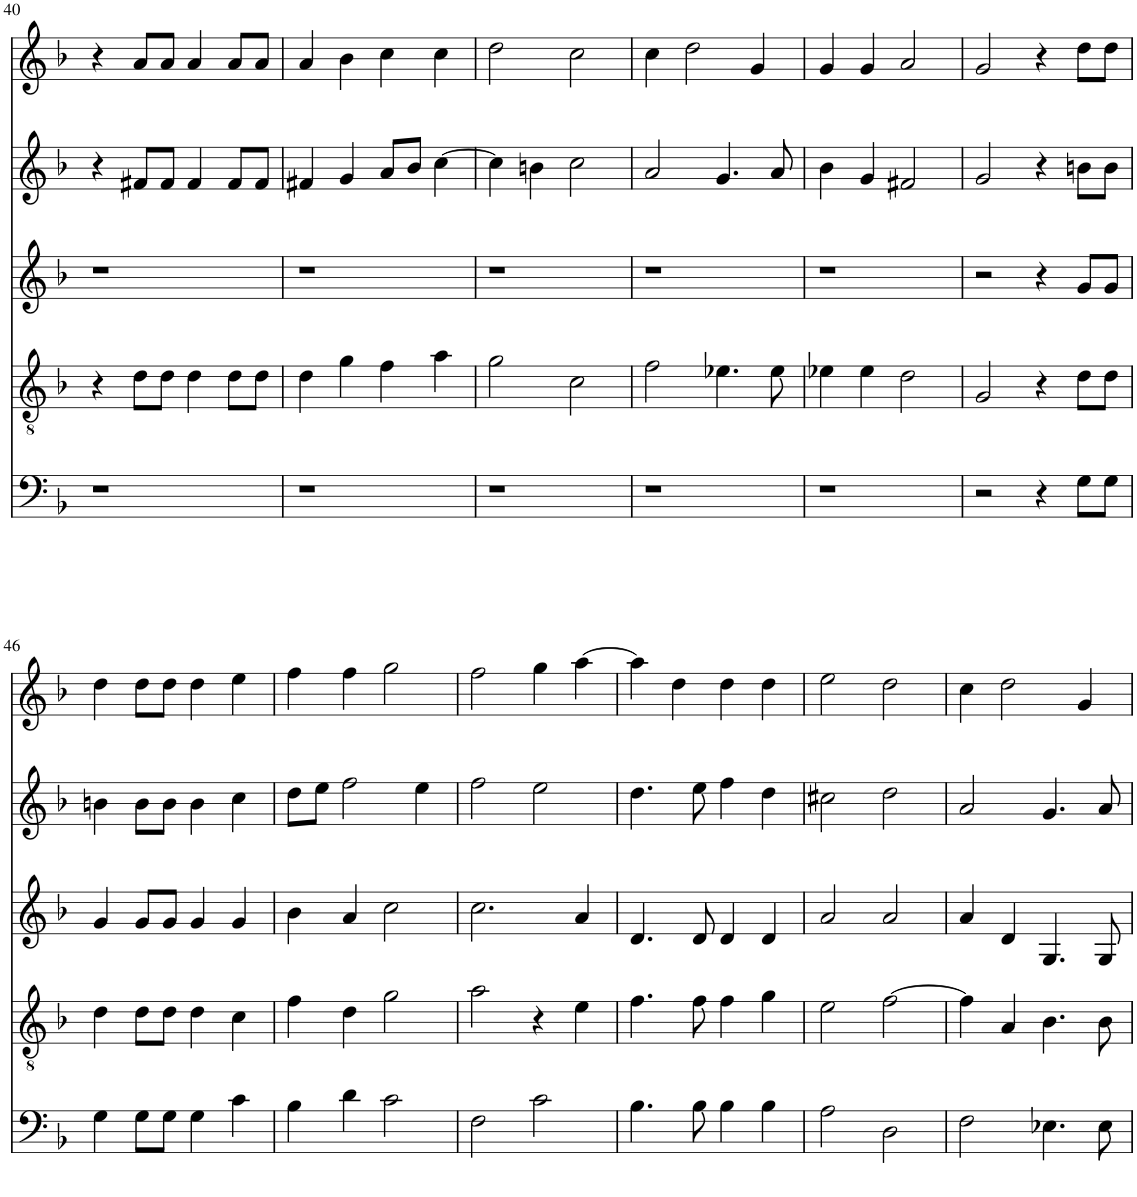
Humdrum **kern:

**kern	**kern	**kern	**kern	**kern
*part5	*part4	*part3	*part2	*part1
*staff5	*staff4	*staff3	*staff2	*staff1
*I"vox	*I"vox	*I"vox	*I"vox	*I"vox
!!LO:PB:g=z
*clefF4	*clefGv2	*clefG2	*clefG2	*clefG2
*k[b-]	*k[b-]	*k[b-]	*k[b-]	*k[b-]
*M4/4	*M4/4	*M4/4	*M4/4	*M4/4
=40	=40	=40	=40	=40
1r	4r	1r	4r	4r
.	8d\L	.	8f#X/L	8a/L
.	8d\J	.	8f#/J	8a/J
.	4d\	.	4f#/	4a/
.	8d\L	.	8f#/L	8a/L
.	8d\J	.	8f#/J	8a/J
=41	=41	=41	=41	=41
1r	4d\	1r	4f#X/	4a/
.	4g\	.	4g/	4b-\
.	4f\	.	8a/L	4cc\
.	.	.	8b-/J	.
.	4a\	.	[4cc\	4cc\
=42	=42	=42	=42	=42
1r	2g\	1r	4cc\]	2dd\
.	.	.	4bn\	.
.	2c\	.	2cc\	2cc\
=43	=43	=43	=43	=43
1r	2f\	1r	2a/	4cc\
.	.	.	.	2dd\
.	4.e-X\	.	4.g/	.
.	.	.	.	4g/
.	8e-\	.	8a/	.
=44	=44	=44	=44	=44
1r	4e-X\	1r	4b-\	4g/
.	4e-\	.	4g/	4g/
.	2d\	.	2f#X/	2a/
=45	=45	=45	=45	=45
2r	2G/	2r	2g/	2g/
4r	4r	4r	4r	4r
8G\L	8d\L	8g/L	8bn\L	8dd\L
8G\J	8d\J	8g/J	8b\J	8dd\J
!!LO:LB:g=z
=46	=46	=46	=46	=46
4G\	4d\	4g/	4bn\	4dd\
8G\L	8d\L	8g/L	8b\L	8dd\L
8G\J	8d\J	8g/J	8b\J	8dd\J
4G\	4d\	4g/	4b\	4dd\
4c\	4c\	4g/	4cc\	4ee\
=47	=47	=47	=47	=47
4B-\	4f\	4b-\	8dd\L	4ff\
.	.	.	8ee\J	.
4d\	4d\	4a/	2ff\	4ff\
2c\	2g\	2cc\	.	2gg\
.	.	.	4ee\	.
=48	=48	=48	=48	=48
2F\	2a\	2.cc\	2ff\	2ff\
2c\	4r	.	2ee\	4gg\
.	4e\	4a/	.	[4aa\
=49	=49	=49	=49	=49
4.B-\	4.f\	4.d/	4.dd\	4aa\]
.	.	.	.	4dd\
8B-\	8f\	8d/	8ee\	.
4B-\	4f\	4d/	4ff\	4dd\
4B-\	4g\	4d/	4dd\	4dd\
=50	=50	=50	=50	=50
2A\	2e\	2a/	2cc#X\	2ee\
2D\	[2f\	2a/	2dd\	2dd\
=51	=51	=51	=51	=51
2F\	4f\]	4a/	2a/	4cc\
.	4A/	4d/	.	2dd\
4.E-X\	4.B-\	4.G/	4.g/	.
.	.	.	.	4g/
8E-\	8B-\	8G/	8a/	.
=	=	=	=	=
*-	*-	*-	*-	*-
